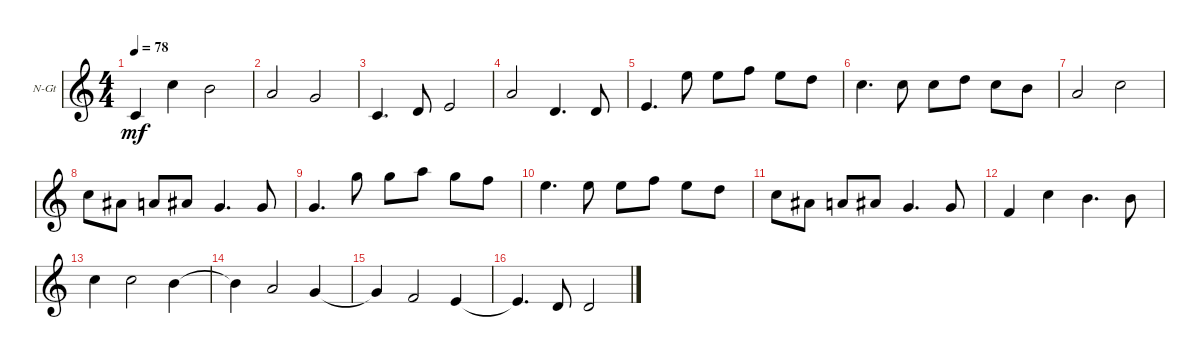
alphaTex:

\defaultSystemsLayout 4
\bracketExtendMode groupsimilarinstruments
\firstSystemTrackNameOrientation horizontal
\otherSystemsTrackNameOrientation horizontal
\track ("Nylon Guitar" "N-Gt") {instrument acousticguitarnylon}
\staff {score}
\tuning (E4 B3 G3 D3 A2 E2)
\ts (4 4)
\tempo 78
\clef g2
\ks c
3.5.4{dy mf} 1.2.4 0.2.2 |
2.3.2 0.3.2 |
3.5.4{d} 0.4.8 2.4.2 |
2.3.2 0.4.4{d} 0.4.8 |
2.4.4{d} 0.1.8 0.1.8 1.1.8 0.1.8 3.2.8 |
1.2.4{d} 1.2.8 1.2.8 3.2.8 1.2.8 0.2.8 |
2.3.2 1.2.2 |
1.2.8 3.3.8 2.3.8 3.3.8 0.3.4{d} 0.3.8 |
0.3.4{d} 3.1.8 3.1.8 5.1.8 3.1.8 1.1.8 |
0.1.4{d} 0.1.8 0.1.8 1.1.8 0.1.8 3.2.8 |
1.2.8 3.3.8 2.3.8 3.3.8 0.3.4{d} 0.3.8 |
3.4.4 1.2.4 0.2.4{d} 0.2.8 |
1.2.4 1.2.2 0.2.4 |
0.2{t}.4 2.3.2 0.3.4 |
0.3{t}.4 3.4.2 2.4.4 |
2.4{t}.4{d} 0.4.8 0.4.2
